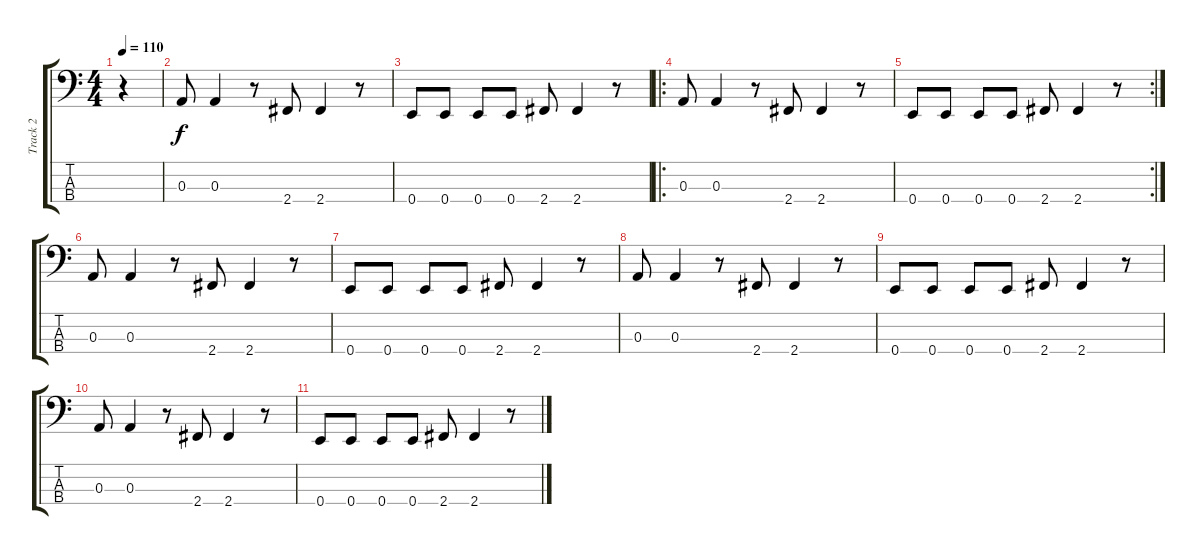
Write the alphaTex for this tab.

\track ("Track 2" "Track 2") {instrument electricbassfinger}
\staff {score tabs}
\tuning (G2 D2 A1 E1) {hide}
\ts (4 4)
\tempo 110
\clef f4
\ks c
r.4{dy f instrument electricbassfinger} |
0.3.8 0.3.4 r.8 2.4.8 2.4.4 r.8 |
0.4.8 0.4.8 0.4.8 0.4.8 2.4.8 2.4.4 r.8 |
\ro
0.3.8 0.3.4 r.8 2.4.8 2.4.4 r.8 |
\rc 2
0.4.8 0.4.8 0.4.8 0.4.8 2.4.8 2.4.4 r.8 |
0.3.8 0.3.4 r.8 2.4.8 2.4.4 r.8 |
0.4.8 0.4.8 0.4.8 0.4.8 2.4.8 2.4.4 r.8 |
0.3.8 0.3.4 r.8 2.4.8 2.4.4 r.8 |
0.4.8 0.4.8 0.4.8 0.4.8 2.4.8 2.4.4 r.8 |
0.3.8 0.3.4 r.8 2.4.8 2.4.4 r.8 |
0.4.8 0.4.8 0.4.8 0.4.8 2.4.8 2.4.4 r.8
